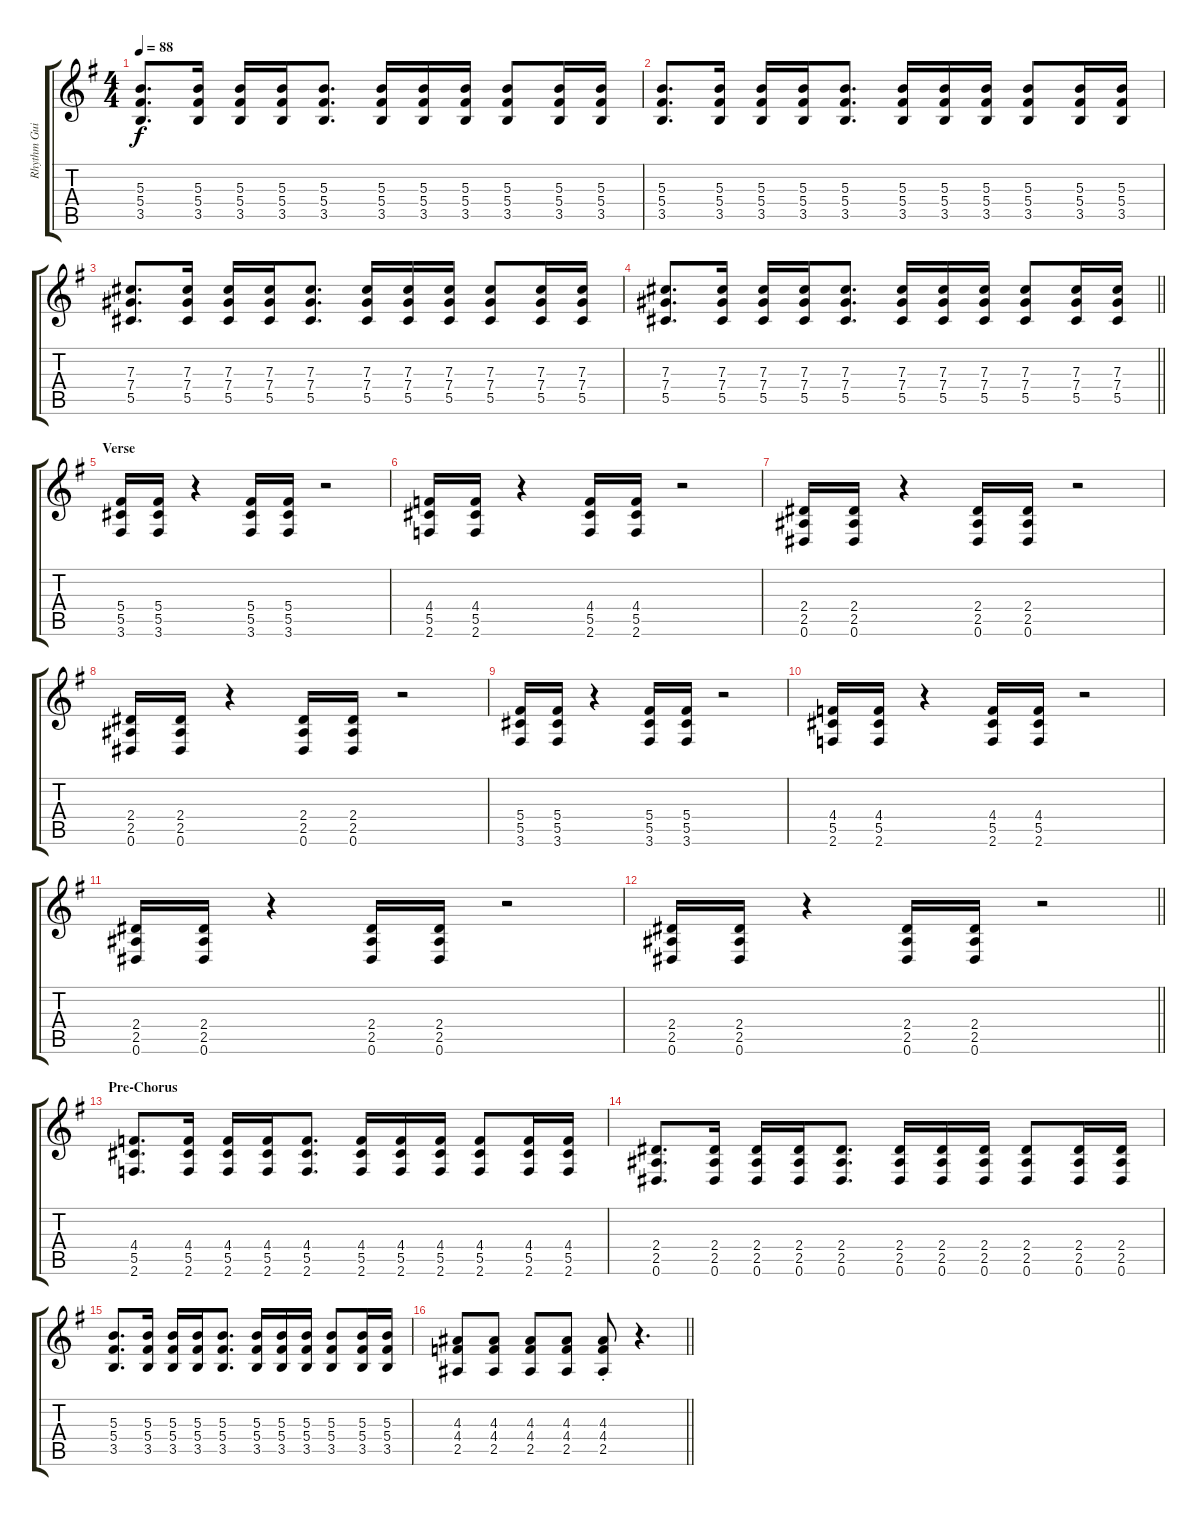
\track ("Rhythm Guitar" "Rhythm Gui") {instrument acousticguitarsteel}
\staff {score tabs}
\tuning (Eb4 Bb3 Gb3 Db3 Ab2 Eb2) {hide}
\ts (4 4)
\tempo 88
\clef g2
\ks g
(5.3 5.4 3.5).8{d dy f} (5.3 5.4 3.5).16 (5.3 5.4 3.5).16 (5.3 5.4 3.5).16 (5.3 5.4 3.5).8{d} (5.3 5.4 3.5).16 (5.3 5.4 3.5).16 (5.3 5.4 3.5).16 (5.3 5.4 3.5).8 (5.3 5.4 3.5).16 (5.3 5.4 3.5).16 |
(5.3 5.4 3.5).8{d} (5.3 5.4 3.5).16 (5.3 5.4 3.5).16 (5.3 5.4 3.5).16 (5.3 5.4 3.5).8{d} (5.3 5.4 3.5).16 (5.3 5.4 3.5).16 (5.3 5.4 3.5).16 (5.3 5.4 3.5).8 (5.3 5.4 3.5).16 (5.3 5.4 3.5).16 |
(7.3 7.4 5.5).8{d} (7.3 7.4 5.5).16 (7.3 7.4 5.5).16 (7.3 7.4 5.5).16 (7.3 7.4 5.5).8{d} (7.3 7.4 5.5).16 (7.3 7.4 5.5).16 (7.3 7.4 5.5).16 (7.3 7.4 5.5).8 (7.3 7.4 5.5).16 (7.3 7.4 5.5).16 |
\barLineRight lightlight
(7.3 7.4 5.5).8{d} (7.3 7.4 5.5).16 (7.3 7.4 5.5).16 (7.3 7.4 5.5).16 (7.3 7.4 5.5).8{d} (7.3 7.4 5.5).16 (7.3 7.4 5.5).16 (7.3 7.4 5.5).16 (7.3 7.4 5.5).8 (7.3 7.4 5.5).16 (7.3 7.4 5.5).16 |
\section ("" "Verse")
(5.4 5.5 3.6).16 (5.4 5.5 3.6).16 r.4 (5.4 5.5 3.6).16 (5.4 5.5 3.6).16 r.2 |
(4.4 5.5 2.6).16 (4.4 5.5 2.6).16 r.4 (4.4 5.5 2.6).16 (4.4 5.5 2.6).16 r.2 |
(2.4 2.5 0.6).16 (2.4 2.5 0.6).16 r.4 (2.4 2.5 0.6).16 (2.4 2.5 0.6).16 r.2 |
(2.4 2.5 0.6).16 (2.4 2.5 0.6).16 r.4 (2.4 2.5 0.6).16 (2.4 2.5 0.6).16 r.2 |
(5.4 5.5 3.6).16 (5.4 5.5 3.6).16 r.4 (5.4 5.5 3.6).16 (5.4 5.5 3.6).16 r.2 |
(4.4 5.5 2.6).16 (4.4 5.5 2.6).16 r.4 (4.4 5.5 2.6).16 (4.4 5.5 2.6).16 r.2 |
(2.4 2.5 0.6).16 (2.4 2.5 0.6).16 r.4 (2.4 2.5 0.6).16 (2.4 2.5 0.6).16 r.2 |
\barLineRight lightlight
(2.4 2.5 0.6).16 (2.4 2.5 0.6).16 r.4 (2.4 2.5 0.6).16 (2.4 2.5 0.6).16 r.2 |
\section ("" "Pre-Chorus")
(4.4 5.5 2.6).8{d} (4.4 5.5 2.6).16 (4.4 5.5 2.6).16 (4.4 5.5 2.6).16 (4.4 5.5 2.6).8{d} (4.4 5.5 2.6).16 (4.4 5.5 2.6).16 (4.4 5.5 2.6).16 (4.4 5.5 2.6).8 (4.4 5.5 2.6).16 (4.4 5.5 2.6).16 |
(2.4 2.5 0.6).8{d} (2.4 2.5 0.6).16 (2.4 2.5 0.6).16 (2.4 2.5 0.6).16 (2.4 2.5 0.6).8{d} (2.4 2.5 0.6).16 (2.4 2.5 0.6).16 (2.4 2.5 0.6).16 (2.4 2.5 0.6).8 (2.4 2.5 0.6).16 (2.4 2.5 0.6).16 |
(5.3 5.4 3.5).8{d} (5.3 5.4 3.5).16 (5.3 5.4 3.5).16 (5.3 5.4 3.5).16 (5.3 5.4 3.5).8{d} (5.3 5.4 3.5).16 (5.3 5.4 3.5).16 (5.3 5.4 3.5).16 (5.3 5.4 3.5).8 (5.3 5.4 3.5).16 (5.3 5.4 3.5).16 |
\barLineRight lightlight
(4.3 4.4 2.5).8 (4.3 4.4 2.5).8 (4.3 4.4 2.5).8 (4.3 4.4 2.5).8 (4.3{st} 4.4{st} 2.5{st}).8 r.4{d}
